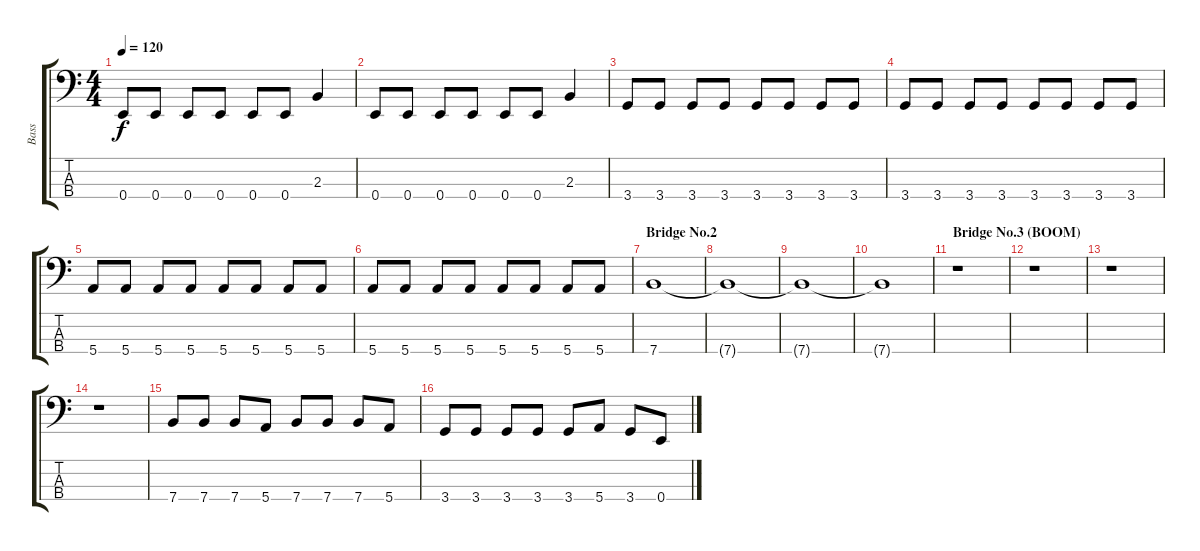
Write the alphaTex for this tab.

\track ("Bass" "Bass") {instrument electricbassfinger}
\staff {score tabs}
\tuning (G2 D2 A1 E1) {hide}
\ts (4 4)
\tempo 120
\clef f4
\ks c
0.4.8{dy f} 0.4.8 0.4.8 0.4.8 0.4.8 0.4.8 2.3.4 |
0.4.8 0.4.8 0.4.8 0.4.8 0.4.8 0.4.8 2.3.4 |
3.4.8 3.4.8 3.4.8 3.4.8 3.4.8 3.4.8 3.4.8 3.4.8 |
3.4.8 3.4.8 3.4.8 3.4.8 3.4.8 3.4.8 3.4.8 3.4.8 |
5.4.8 5.4.8 5.4.8 5.4.8 5.4.8 5.4.8 5.4.8 5.4.8 |
5.4.8 5.4.8 5.4.8 5.4.8 5.4.8 5.4.8 5.4.8 5.4.8 |
\section ("" "Bridge No.2")
7.4.1 |
7.4{t}.1 |
7.4{t}.1 |
7.4{t}.1 |
\section ("" "Bridge No.3 (BOOM)")
r.1 |
r.1 |
r.1 |
r.1 |
7.4.8 7.4.8 7.4.8 5.4.8 7.4.8 7.4.8 7.4.8 5.4.8 |
3.4.8 3.4.8 3.4.8 3.4.8 3.4.8 5.4.8 3.4.8 0.4.8
